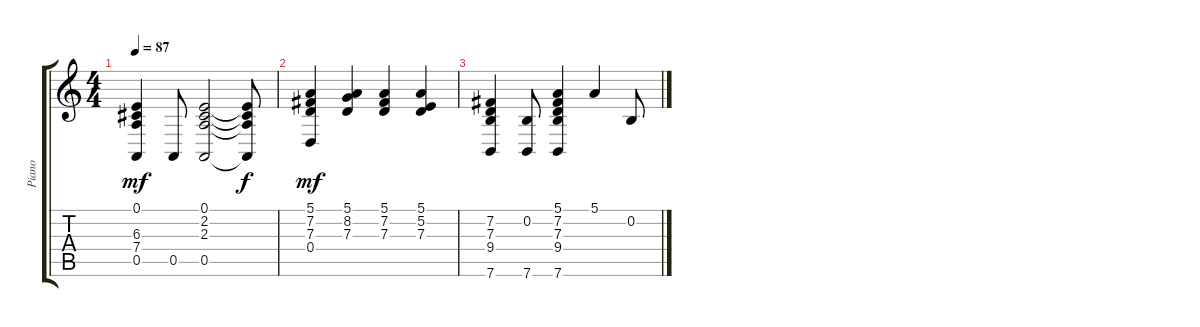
\track ("Piano" "Piano") {instrument acousticgrandpiano}
\staff {score tabs}
\tuning (E4 B3 G3 D3 A2 E2) {hide}
\ts (4 4)
\tempo 87
\clef g2
\ks c
(0.1 6.3 7.4 0.5).4{dy mf} 0.5.8 (0.1 2.2 2.3 0.5).2 (0.1{t} 2.2{t} 2.3{t} 0.5{t}).8{dy f} |
(5.1 7.2 7.3 0.4).4{dy mf} (5.1 8.2 7.3).4 (5.1 7.2 7.3).4 (5.1 5.2 7.3).4 |
(7.2 7.3 9.4 7.6).4 (0.2 7.6).8 (5.1 7.2 7.3 9.4 7.6).4 5.1.4 0.2.8
